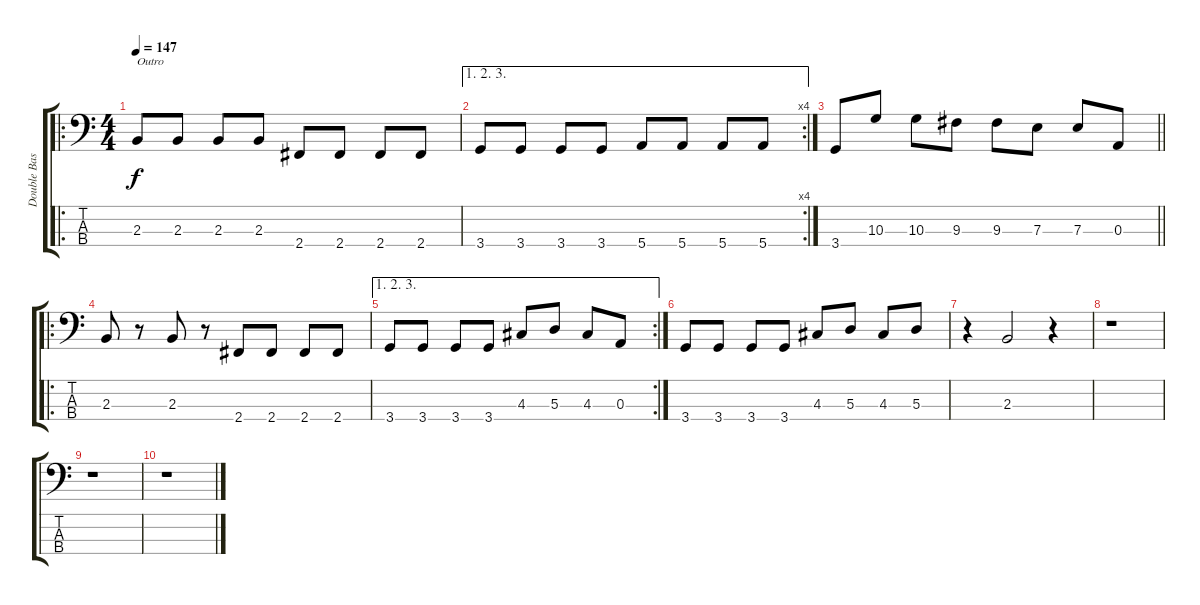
\track ("Double Bass" "Double Bas") {instrument fretlessbass}
\staff {score tabs}
\tuning (G2 D2 A1 E1) {hide}
\ro
\ts (4 4)
\tempo 147
\clef f4
\ks c
2.3.8{txt "Outro" dy f} 2.3.8 2.3.8 2.3.8 2.4.8 2.4.8 2.4.8 2.4.8 |
\ae (1 2 3)
\rc 4
3.4.8 3.4.8 3.4.8 3.4.8 5.4.8 5.4.8 5.4.8 5.4.8 |
\barLineRight lightlight
3.4.8 10.3.8 10.3.8 9.3.8 9.3.8 7.3.8 7.3.8 0.3.8 |
\ro
2.3.8 r.8 2.3.8 r.8 2.4.8 2.4.8 2.4.8 2.4.8 |
\ae (1 2 3)
\rc 2
3.4.8 3.4.8 3.4.8 3.4.8 4.3.8 5.3.8 4.3.8 0.3.8 |
3.4.8 3.4.8 3.4.8 3.4.8 4.3.8 5.3.8 4.3.8 5.3.8 |
r.4 2.3.2 r.4 |
r.1 |
r.1 |
r.1
